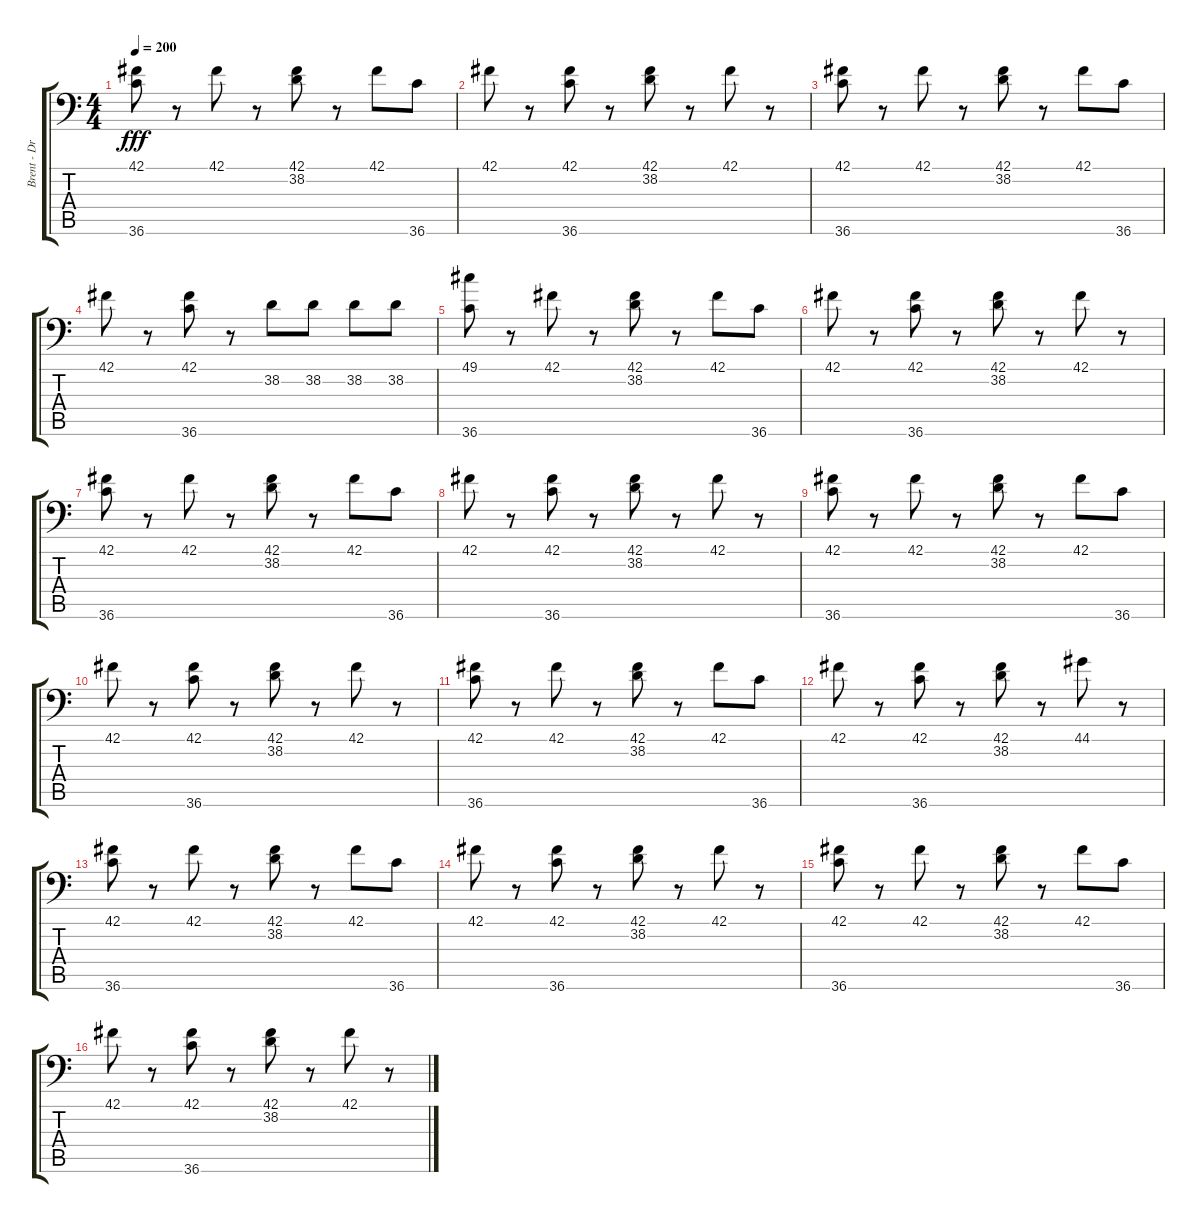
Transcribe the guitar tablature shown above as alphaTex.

\track ("Brent - Drums" "Brent - Dr") {instrument acousticgrandpiano}
\staff {score tabs}
\tuning (C-1 C-1 C-1 C-1 C-1 C-1) {hide}
\ts (4 4)
\tempo 200
\clef f4
\ks c
(42.1 36.6).8{dy fff} r.8 42.1.8 r.8 (42.1 38.2).8 r.8 42.1.8 36.6.8 |
42.1.8 r.8 (42.1 36.6).8 r.8 (42.1 38.2).8 r.8 42.1.8 r.8 |
(42.1 36.6).8 r.8 42.1.8 r.8 (42.1 38.2).8 r.8 42.1.8 36.6.8 |
42.1.8 r.8 (42.1 36.6).8 r.8 38.2.8 38.2.8 38.2.8 38.2.8 |
(49.1 36.6).8 r.8 42.1.8 r.8 (42.1 38.2).8 r.8 42.1.8 36.6.8 |
42.1.8 r.8 (42.1 36.6).8 r.8 (42.1 38.2).8 r.8 42.1.8 r.8 |
(42.1 36.6).8 r.8 42.1.8 r.8 (42.1 38.2).8 r.8 42.1.8 36.6.8 |
42.1.8 r.8 (42.1 36.6).8 r.8 (42.1 38.2).8 r.8 42.1.8 r.8 |
(42.1 36.6).8 r.8 42.1.8 r.8 (42.1 38.2).8 r.8 42.1.8 36.6.8 |
42.1.8 r.8 (42.1 36.6).8 r.8 (42.1 38.2).8 r.8 42.1.8 r.8 |
(42.1 36.6).8 r.8 42.1.8 r.8 (42.1 38.2).8 r.8 42.1.8 36.6.8 |
42.1.8 r.8 (42.1 36.6).8 r.8 (42.1 38.2).8 r.8 44.1.8 r.8 |
(42.1 36.6).8 r.8 42.1.8 r.8 (42.1 38.2).8 r.8 42.1.8 36.6.8 |
42.1.8 r.8 (42.1 36.6).8 r.8 (42.1 38.2).8 r.8 42.1.8 r.8 |
(42.1 36.6).8 r.8 42.1.8 r.8 (42.1 38.2).8 r.8 42.1.8 36.6.8 |
42.1.8 r.8 (42.1 36.6).8 r.8 (42.1 38.2).8 r.8 42.1.8 r.8
